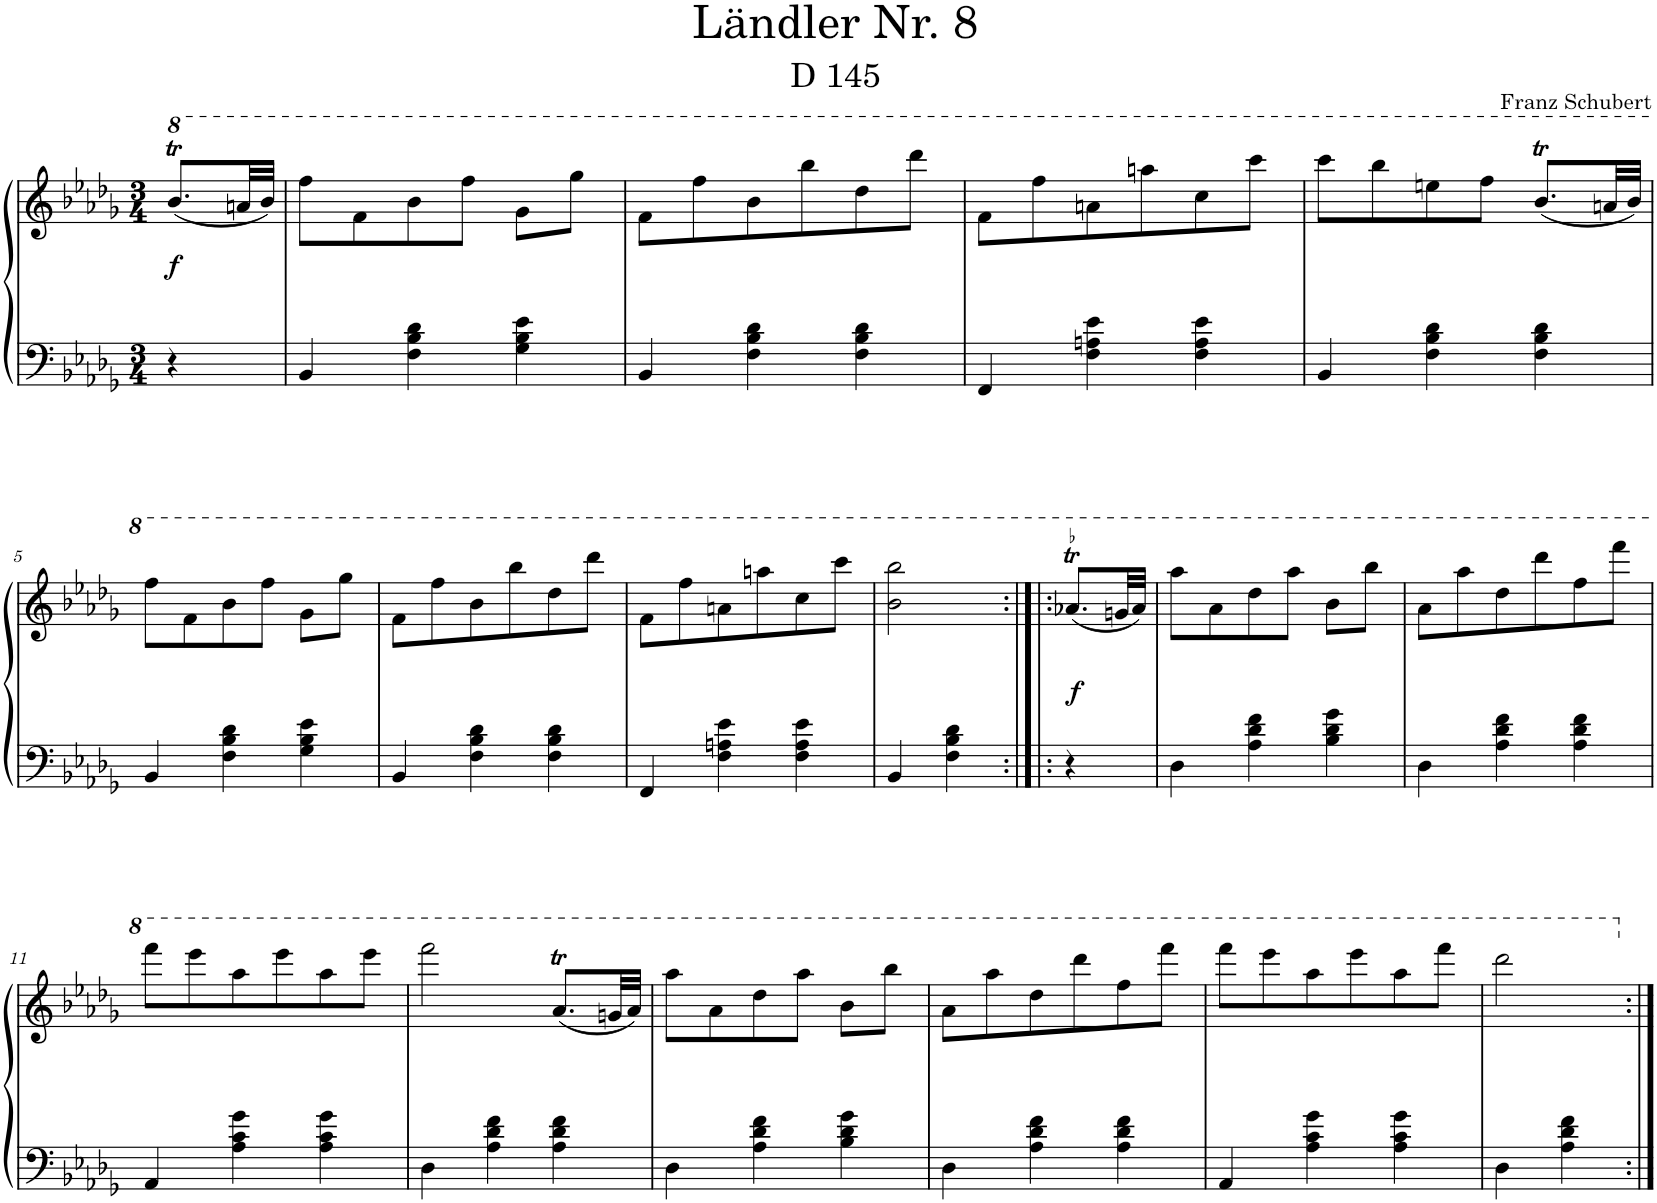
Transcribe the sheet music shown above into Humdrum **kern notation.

**kern	**kern	**dynam
*part1	*part1	*part1
*staff2	*staff1	*staff1/2
*I"Piano	*	*
*I'Pno.	*	*
*clefF4	*clefG2	*
*k[b-e-a-d-g-]	*k[b-e-a-d-g-]	*
*M3/4	*M3/4	*
*	*8va	*
=	=	=
!	!	!LO:DY:b
4r	(8.bb-T/L	f
.	32aan/LL	.
.	32bb-/JJJ)	.
=1	=1	=1
4BB-/	8fff\L	.
.	8ff\	.
4F\ 4B-\ 4d-\	8bb-\	.
.	8fff\J	.
4G-\ 4B-\ 4e-\	8gg-\L	.
.	8ggg-\J	.
=2	=2	=2
4BB-/	8ff\L	.
.	8fff\	.
4F\ 4B-\ 4d-\	8bb-\	.
.	8bbb-\	.
4F\ 4B-\ 4d-\	8ddd-\	.
.	8dddd-\J	.
=3	=3	=3
4FF/	8ff\L	.
.	8fff\	.
4F\ 4An\ 4e-\	8aan\	.
.	8aaan\	.
4F\ 4A\ 4e-\	8ccc\	.
.	8cccc\J	.
=4	=4	=4
4BB-/	8cccc\L	.
.	8bbb-\	.
4F\ 4B-\ 4d-\	8eeen\	.
.	8fff\J	.
4F\ 4B-\ 4d-\	(8.bb-T/L	.
.	32aan/LL	.
.	32bb-/JJJ)	.
!!LO:LB:g=z
=5	=5	=5
4BB-/	8fff\L	.
.	8ff\	.
4F\ 4B-\ 4d-\	8bb-\	.
.	8fff\J	.
4G-\ 4B-\ 4e-\	8gg-\L	.
.	8ggg-\J	.
=6	=6	=6
4BB-/	8ff\L	.
.	8fff\	.
4F\ 4B-\ 4d-\	8bb-\	.
.	8bbb-\	.
4F\ 4B-\ 4d-\	8ddd-\	.
.	8dddd-\J	.
=7	=7	=7
4FF/	8ff\L	.
.	8fff\	.
4F\ 4An\ 4e-\	8aan\	.
.	8aaan\	.
4F\ 4A\ 4e-\	8ccc\	.
.	8cccc\J	.
=8	=8	=8
4BB-/	2bb-\ 2bbb-\	.
4F\ 4B-\ 4d-\	.	.
=8X1:|!|:	=8X1:|!|:	=8X1:|!|:
!	!LO:TR:acc=-	!LO:DY:b
4r	(8.aa-XT/L	f
.	32ggn/LL	.
.	32aa-/JJJ)	.
=9	=9	=9
4D-\	8aaa-\L	.
.	8aa-\	.
4A-\ 4d-\ 4f\	8ddd-\	.
.	8aaa-\J	.
4B-\ 4d-\ 4g-\	8bb-\L	.
.	8bbb-\J	.
=10	=10	=10
4D-\	8aa-\L	.
.	8aaa-\	.
4A-\ 4d-\ 4f\	8ddd-\	.
.	8dddd-\	.
4A-\ 4d-\ 4f\	8fff\	.
.	8ffff\J	.
!!LO:LB:g=z
=11	=11	=11
4AA-/	8ffff\L	.
.	8eeee-\	.
4A-\ 4c\ 4g-\	8aaa-\	.
.	8eeee-\	.
4A-\ 4c\ 4g-\	8aaa-\	.
.	8eeee-\J	.
=12	=12	=12
4D-\	2ffff\	.
4A-\ 4d-\ 4f\	.	.
4A-\ 4d-\ 4f\	(8.aa-T/L	.
.	32ggn/LL	.
.	32aa-/JJJ)	.
=13	=13	=13
4D-\	8aaa-\L	.
.	8aa-\	.
4A-\ 4d-\ 4f\	8ddd-\	.
.	8aaa-\J	.
4B-\ 4d-\ 4g-\	8bb-\L	.
.	8bbb-\J	.
=14	=14	=14
4D-\	8aa-\L	.
.	8aaa-\	.
4A-\ 4d-\ 4f\	8ddd-\	.
.	8dddd-\	.
4A-\ 4d-\ 4f\	8fff\	.
.	8ffff\J	.
=15	=15	=15
4AA-/	8ffff\L	.
.	8eeee-\	.
4A-\ 4c\ 4g-\	8aaa-\	.
.	8eeee-\	.
4A-\ 4c\ 4g-\	8aaa-\	.
.	8ffff\J	.
=16	=16	=16
4D-\	2dddd-\	.
4A-\ 4d-\ 4f\	.	.
*	*X8va	*
=:|!	=:|!	=:|!
*-	*-	*-
